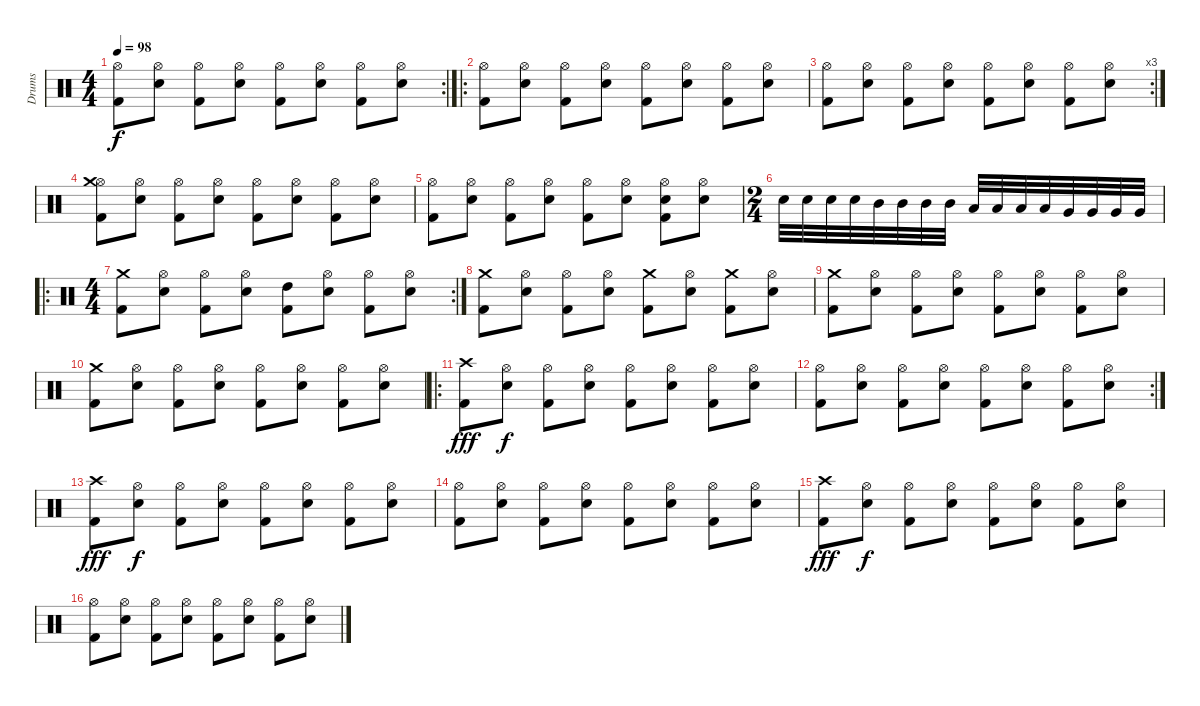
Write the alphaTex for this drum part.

\track ("Drums" "Drums") {instrument percussion}
\staff {score}
\articulation defaults
\rc 2
\ts (4 4)
\tempo 98
\clef neutral
\ks c
("Hi-Hat (open)" "Kick (hit) 2").8{dy f} ("Hi-Hat (open)" "Snare (hit) 2").8 ("Hi-Hat (open)" "Kick (hit) 2").8 ("Hi-Hat (open)" "Snare (hit) 2").8 ("Hi-Hat (open)" "Kick (hit) 2").8 ("Hi-Hat (open)" "Snare (hit) 2").8 ("Hi-Hat (open)" "Kick (hit) 2").8 ("Hi-Hat (open)" "Snare (hit) 2").8 |
\ro
("Hi-Hat (open)" "Kick (hit) 2").8 ("Hi-Hat (open)" "Snare (hit) 2").8 ("Hi-Hat (open)" "Kick (hit) 2").8 ("Hi-Hat (open)" "Snare (hit) 2").8 ("Hi-Hat (open)" "Kick (hit) 2").8 ("Hi-Hat (open)" "Snare (hit) 2").8 ("Hi-Hat (open)" "Kick (hit) 2").8 ("Hi-Hat (open)" "Snare (hit) 2").8 |
\rc 3
("Hi-Hat (open)" "Kick (hit) 2").8 ("Hi-Hat (open)" "Snare (hit) 2").8 ("Hi-Hat (open)" "Kick (hit) 2").8 ("Hi-Hat (open)" "Snare (hit) 2").8 ("Hi-Hat (open)" "Kick (hit) 2").8 ("Hi-Hat (open)" "Snare (hit) 2").8 ("Hi-Hat (open)" "Kick (hit) 2").8 ("Hi-Hat (open)" "Snare (hit) 2").8 |
("Hi-Hat (open)" "Crash medium (hit)" "Kick (hit) 2").8 ("Hi-Hat (open)" "Snare (hit) 2").8 ("Hi-Hat (open)" "Kick (hit) 2").8 ("Hi-Hat (open)" "Snare (hit) 2").8 ("Hi-Hat (open)" "Kick (hit) 2").8 ("Hi-Hat (open)" "Snare (hit) 2").8 ("Hi-Hat (open)" "Kick (hit) 2").8 ("Hi-Hat (open)" "Snare (hit) 2").8 |
("Hi-Hat (open)" "Kick (hit) 2").8 ("Hi-Hat (open)" "Snare (hit) 2").8 ("Hi-Hat (open)" "Kick (hit) 2").8 ("Hi-Hat (open)" "Snare (hit) 2").8 ("Hi-Hat (open)" "Kick (hit) 2").8 ("Hi-Hat (open)" "Snare (hit) 2").8 ("Hi-Hat (open)" "Snare (hit) 2" "Kick (hit) 2").8 ("Hi-Hat (open)" "Snare (hit) 2").8 |
\ts (2 4)
"Snare (hit) 2".32 "Snare (hit) 2".32 "Snare (hit) 2".32 "Snare (hit) 2".32 "Mid Tom (hit)".32 "Mid Tom (hit)".32 "Mid Tom (hit)".32 "Mid Tom (hit)".32 "Low Tom (hit)".32 "Low Tom (hit)".32 "Low Tom (hit)".32 "Low Tom (hit)".32 "Very Low Tom (hit)".32 "Very Low Tom (hit)".32 "Very Low Tom (hit)".32 "Very Low Tom (hit)".32 |
\ro
\rc 2
\ts (4 4)
("Crash medium (hit)" "Kick (hit) 2").8 ("Hi-Hat (open)" "Snare (hit) 2").8 ("Hi-Hat (open)" "Kick (hit) 2").8 ("Hi-Hat (open)" "Snare (hit) 2").8 ("High Tom (hit)" "Kick (hit) 2").8 ("Hi-Hat (open)" "Snare (hit) 2").8 ("Hi-Hat (open)" "Kick (hit) 2").8 ("Hi-Hat (open)" "Snare (hit) 2").8 |
("Crash medium (hit)" "Kick (hit) 2").8 ("Hi-Hat (open)" "Snare (hit) 2").8 ("Hi-Hat (open)" "Kick (hit) 2").8 ("Hi-Hat (open)" "Snare (hit) 2").8 ("Crash medium (hit)" "Kick (hit) 2").8 ("Hi-Hat (open)" "Snare (hit) 2").8 ("Crash medium (hit)" "Kick (hit) 2").8 ("Hi-Hat (open)" "Snare (hit) 2").8 |
("Crash medium (hit)" "Kick (hit) 2").8 ("Hi-Hat (open)" "Snare (hit) 2").8 ("Hi-Hat (open)" "Kick (hit) 2").8 ("Hi-Hat (open)" "Snare (hit) 2").8 ("Hi-Hat (open)" "Kick (hit) 2").8 ("Hi-Hat (open)" "Snare (hit) 2").8 ("Hi-Hat (open)" "Kick (hit) 2").8 ("Hi-Hat (open)" "Snare (hit) 2").8 |
("Crash medium (hit)" "Kick (hit) 2").8 ("Hi-Hat (open)" "Snare (hit) 2").8 ("Hi-Hat (open)" "Kick (hit) 2").8 ("Hi-Hat (open)" "Snare (hit) 2").8 ("Hi-Hat (open)" "Kick (hit) 2").8 ("Hi-Hat (open)" "Snare (hit) 2").8 ("Hi-Hat (open)" "Kick (hit) 2").8 ("Hi-Hat (open)" "Snare (hit) 2").8 |
\ro
("Crash high (hit)" "Kick (hit) 2").8{dy fff} ("Hi-Hat (open)" "Snare (hit) 2").8{dy f} ("Hi-Hat (open)" "Kick (hit) 2").8 ("Hi-Hat (open)" "Snare (hit) 2").8 ("Hi-Hat (open)" "Kick (hit) 2").8 ("Hi-Hat (open)" "Snare (hit) 2").8 ("Hi-Hat (open)" "Kick (hit) 2").8 ("Hi-Hat (open)" "Snare (hit) 2").8 |
\rc 2
("Hi-Hat (open)" "Kick (hit) 2").8 ("Hi-Hat (open)" "Snare (hit) 2").8 ("Hi-Hat (open)" "Kick (hit) 2").8 ("Hi-Hat (open)" "Snare (hit) 2").8 ("Hi-Hat (open)" "Kick (hit) 2").8 ("Hi-Hat (open)" "Snare (hit) 2").8 ("Hi-Hat (open)" "Kick (hit) 2").8 ("Hi-Hat (open)" "Snare (hit) 2").8 |
("Crash high (hit)" "Kick (hit) 2").8{dy fff} ("Hi-Hat (open)" "Snare (hit) 2").8{dy f} ("Hi-Hat (open)" "Kick (hit) 2").8 ("Hi-Hat (open)" "Snare (hit) 2").8 ("Hi-Hat (open)" "Kick (hit) 2").8 ("Hi-Hat (open)" "Snare (hit) 2").8 ("Hi-Hat (open)" "Kick (hit) 2").8 ("Hi-Hat (open)" "Snare (hit) 2").8 |
("Hi-Hat (open)" "Kick (hit) 2").8 ("Hi-Hat (open)" "Snare (hit) 2").8 ("Hi-Hat (open)" "Kick (hit) 2").8 ("Hi-Hat (open)" "Snare (hit) 2").8 ("Hi-Hat (open)" "Kick (hit) 2").8 ("Hi-Hat (open)" "Snare (hit) 2").8 ("Hi-Hat (open)" "Kick (hit) 2").8 ("Hi-Hat (open)" "Snare (hit) 2").8 |
("Crash high (hit)" "Kick (hit) 2").8{dy fff} ("Hi-Hat (open)" "Snare (hit) 2").8{dy f} ("Hi-Hat (open)" "Kick (hit) 2").8 ("Hi-Hat (open)" "Snare (hit) 2").8 ("Hi-Hat (open)" "Kick (hit) 2").8 ("Hi-Hat (open)" "Snare (hit) 2").8 ("Hi-Hat (open)" "Kick (hit) 2").8 ("Hi-Hat (open)" "Snare (hit) 2").8 |
("Hi-Hat (open)" "Kick (hit) 2").8 ("Hi-Hat (open)" "Snare (hit) 2").8 ("Hi-Hat (open)" "Kick (hit) 2").8 ("Hi-Hat (open)" "Snare (hit) 2").8 ("Hi-Hat (open)" "Kick (hit) 2").8 ("Hi-Hat (open)" "Snare (hit) 2").8 ("Hi-Hat (open)" "Kick (hit) 2").8 ("Hi-Hat (open)" "Snare (hit) 2").8
